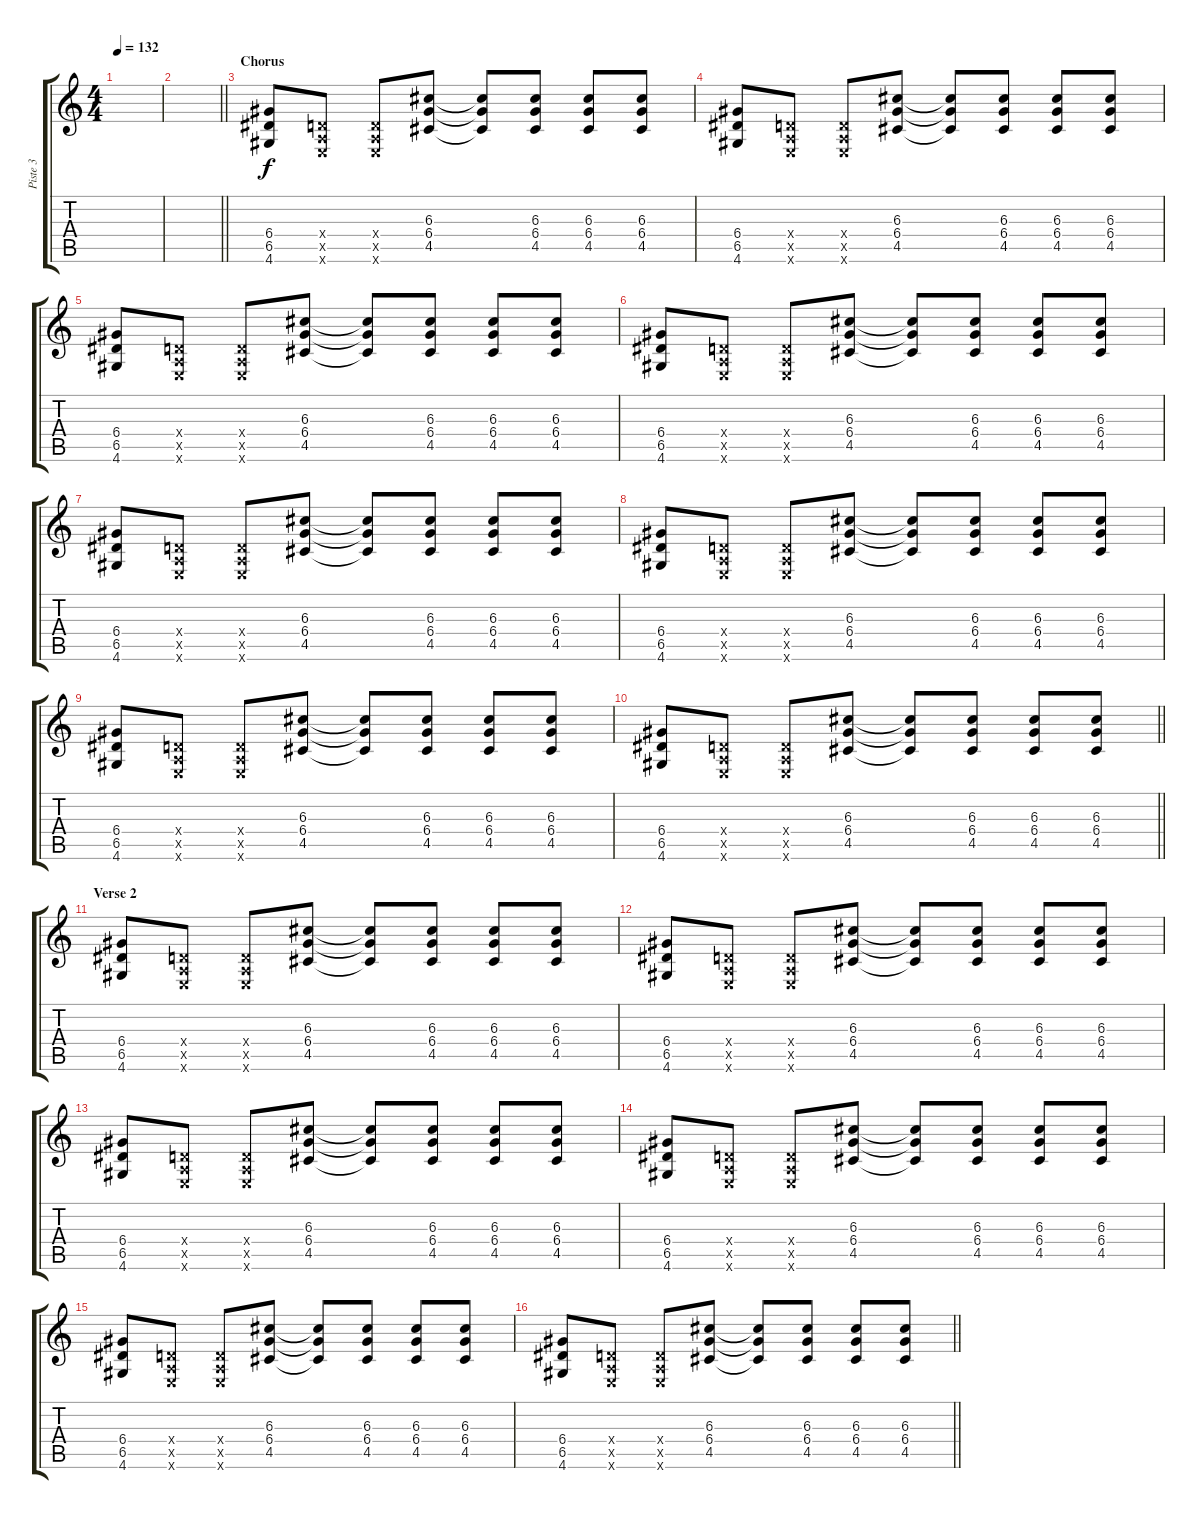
\track ("Piste 3" "Piste 3") {instrument overdrivenguitar}
\staff {score tabs}
\tuning (E4 B3 G3 D3 A2 E2) {hide}
\ts (4 4)
\tempo 132
\clef g2
\ks c
|
\barLineRight lightlight
|
\section ("" "Chorus")
(6.4 6.5 4.6).8 (0.4{x} 0.5{x} 0.6{x}).8 (0.4{x} 0.5{x} 0.6{x}).8 (6.3 6.4 4.5).8 (6.3{t} 6.4{t} 4.5{t}).8 (6.3 6.4 4.5).8 (6.3 6.4 4.5).8 (6.3 6.4 4.5).8 |
(6.4 6.5 4.6).8 (0.4{x} 0.5{x} 0.6{x}).8 (0.4{x} 0.5{x} 0.6{x}).8 (6.3 6.4 4.5).8 (6.3{t} 6.4{t} 4.5{t}).8 (6.3 6.4 4.5).8 (6.3 6.4 4.5).8 (6.3 6.4 4.5).8 |
(6.4 6.5 4.6).8 (0.4{x} 0.5{x} 0.6{x}).8 (0.4{x} 0.5{x} 0.6{x}).8 (6.3 6.4 4.5).8 (6.3{t} 6.4{t} 4.5{t}).8 (6.3 6.4 4.5).8 (6.3 6.4 4.5).8 (6.3 6.4 4.5).8 |
(6.4 6.5 4.6).8 (0.4{x} 0.5{x} 0.6{x}).8 (0.4{x} 0.5{x} 0.6{x}).8 (6.3 6.4 4.5).8 (6.3{t} 6.4{t} 4.5{t}).8 (6.3 6.4 4.5).8 (6.3 6.4 4.5).8 (6.3 6.4 4.5).8 |
(6.4 6.5 4.6).8 (0.4{x} 0.5{x} 0.6{x}).8 (0.4{x} 0.5{x} 0.6{x}).8 (6.3 6.4 4.5).8 (6.3{t} 6.4{t} 4.5{t}).8 (6.3 6.4 4.5).8 (6.3 6.4 4.5).8 (6.3 6.4 4.5).8 |
(6.4 6.5 4.6).8 (0.4{x} 0.5{x} 0.6{x}).8 (0.4{x} 0.5{x} 0.6{x}).8 (6.3 6.4 4.5).8 (6.3{t} 6.4{t} 4.5{t}).8 (6.3 6.4 4.5).8 (6.3 6.4 4.5).8 (6.3 6.4 4.5).8 |
(6.4 6.5 4.6).8 (0.4{x} 0.5{x} 0.6{x}).8 (0.4{x} 0.5{x} 0.6{x}).8 (6.3 6.4 4.5).8 (6.3{t} 6.4{t} 4.5{t}).8 (6.3 6.4 4.5).8 (6.3 6.4 4.5).8 (6.3 6.4 4.5).8 |
\barLineRight lightlight
(6.4 6.5 4.6).8 (0.4{x} 0.5{x} 0.6{x}).8 (0.4{x} 0.5{x} 0.6{x}).8 (6.3 6.4 4.5).8 (6.3{t} 6.4{t} 4.5{t}).8 (6.3 6.4 4.5).8 (6.3 6.4 4.5).8 (6.3 6.4 4.5).8 |
\section ("" "Verse 2")
(6.4 6.5 4.6).8 (0.4{x} 0.5{x} 0.6{x}).8 (0.4{x} 0.5{x} 0.6{x}).8 (6.3 6.4 4.5).8 (6.3{t} 6.4{t} 4.5{t}).8 (6.3 6.4 4.5).8 (6.3 6.4 4.5).8 (6.3 6.4 4.5).8 |
(6.4 6.5 4.6).8 (0.4{x} 0.5{x} 0.6{x}).8 (0.4{x} 0.5{x} 0.6{x}).8 (6.3 6.4 4.5).8 (6.3{t} 6.4{t} 4.5{t}).8 (6.3 6.4 4.5).8 (6.3 6.4 4.5).8 (6.3 6.4 4.5).8 |
(6.4 6.5 4.6).8 (0.4{x} 0.5{x} 0.6{x}).8 (0.4{x} 0.5{x} 0.6{x}).8 (6.3 6.4 4.5).8 (6.3{t} 6.4{t} 4.5{t}).8 (6.3 6.4 4.5).8 (6.3 6.4 4.5).8 (6.3 6.4 4.5).8 |
(6.4 6.5 4.6).8 (0.4{x} 0.5{x} 0.6{x}).8 (0.4{x} 0.5{x} 0.6{x}).8 (6.3 6.4 4.5).8 (6.3{t} 6.4{t} 4.5{t}).8 (6.3 6.4 4.5).8 (6.3 6.4 4.5).8 (6.3 6.4 4.5).8 |
(6.4 6.5 4.6).8 (0.4{x} 0.5{x} 0.6{x}).8 (0.4{x} 0.5{x} 0.6{x}).8 (6.3 6.4 4.5).8 (6.3{t} 6.4{t} 4.5{t}).8 (6.3 6.4 4.5).8 (6.3 6.4 4.5).8 (6.3 6.4 4.5).8 |
\barLineRight lightlight
(6.4 6.5 4.6).8 (0.4{x} 0.5{x} 0.6{x}).8 (0.4{x} 0.5{x} 0.6{x}).8 (6.3 6.4 4.5).8 (6.3{t} 6.4{t} 4.5{t}).8 (6.3 6.4 4.5).8 (6.3 6.4 4.5).8 (6.3 6.4 4.5).8
